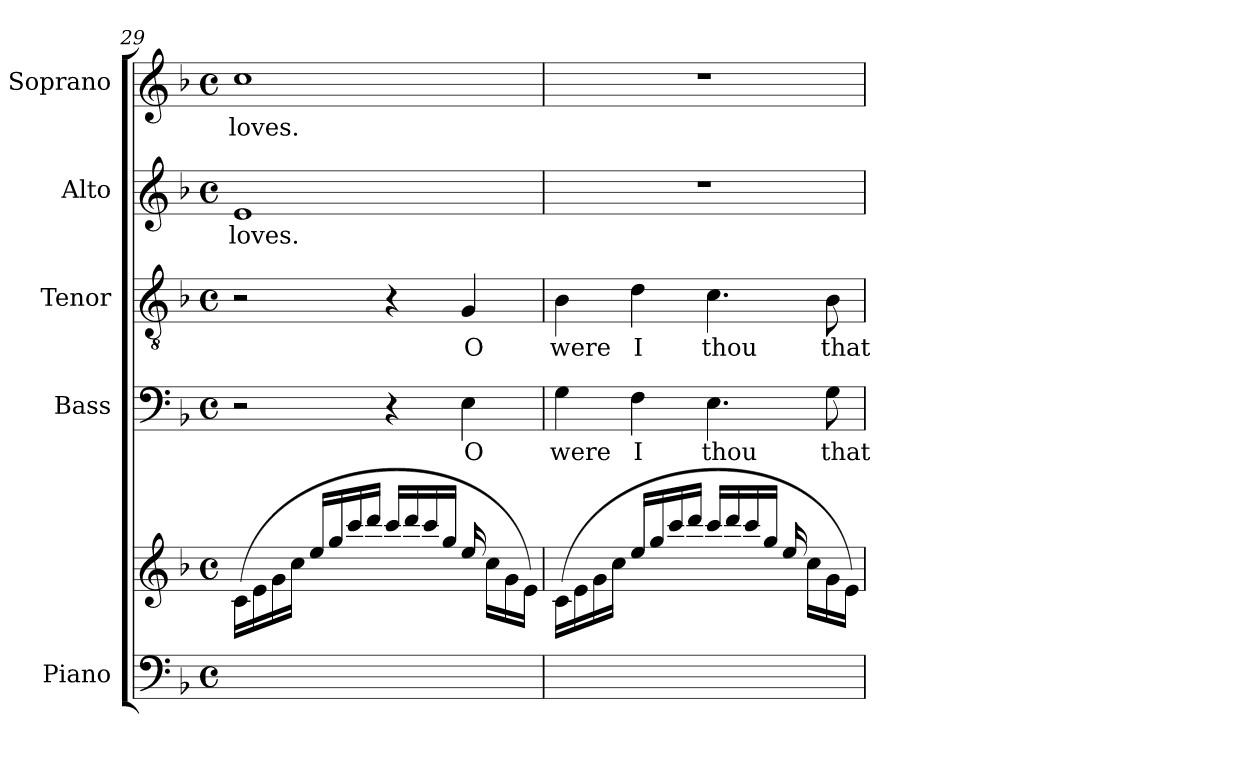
**kern	**kern	**kern	**text	**kern	**text	**kern	**text	**kern	**text
*part5	*part5	*part4	*part4	*part3	*part3	*part2	*part2	*part1	*part1
*staff6	*staff5	*staff4	*staff4	*staff3	*staff3	*staff2	*staff2	*staff1	*staff1
*I"Piano	*	*I"Bass	*	*I"Tenor	*	*I"Alto	*	*I"Soprano	*
*I'Pno	*	*	*	*	*	*	*	*	*
*clefF4	*clefG2	*clefF4	*	*clefGv2	*	*clefG2	*	*clefG2	*
*k[b-]	*k[b-]	*k[b-]	*	*k[b-]	*	*k[b-]	*	*k[b-]	*
*M4/4	*M4/4	*M4/4	*	*M4/4	*	*M4/4	*	*M4/4	*
*met(c)	*met(c)	*met(c)	*	*met(c)	*	*met(c)	*	*met(c)	*
=29	=29	=29	=29	=29	=29	=29	=29	=29	=29
1ryy	(16c\LL	2r	.	2r	.	1e	loves.	1cc	loves.
.	16e\	.	.	.	.	.	.	.	.
.	16g\	.	.	.	.	.	.	.	.
.	16cc\JJ	.	.	.	.	.	.	.	.
.	16ee/LL	.	.	.	.	.	.	.	.
.	16gg/	.	.	.	.	.	.	.	.
.	16ccc/	.	.	.	.	.	.	.	.
.	16ddd/JJ	.	.	.	.	.	.	.	.
.	16ccc/LL	4r	.	4r	.	.	.	.	.
.	16ddd/	.	.	.	.	.	.	.	.
.	16ccc/	.	.	.	.	.	.	.	.
.	16gg/JJ	.	.	.	.	.	.	.	.
.	16ee/	4E\	O	4G/	O	.	.	.	.
.	16cc\LL	.	.	.	.	.	.	.	.
.	16g\	.	.	.	.	.	.	.	.
.	16e\JJ)	.	.	.	.	.	.	.	.
=30	=30	=30	=30	=30	=30	=30	=30	=30	=30
1ryy	(16c\LL	4G\	were	4B-\	were	1r	.	1r	.
.	16e\	.	.	.	.	.	.	.	.
.	16g\	.	.	.	.	.	.	.	.
.	16cc\JJ	.	.	.	.	.	.	.	.
.	16ee/LL	4F\	I	4d\	I	.	.	.	.
.	16gg/	.	.	.	.	.	.	.	.
.	16ccc/	.	.	.	.	.	.	.	.
.	16ddd/JJ	.	.	.	.	.	.	.	.
.	16ccc/LL	4.E\	thou	4.c\	thou	.	.	.	.
.	16ddd/	.	.	.	.	.	.	.	.
.	16ccc/	.	.	.	.	.	.	.	.
.	16gg/JJ	.	.	.	.	.	.	.	.
.	16ee/	.	.	.	.	.	.	.	.
.	16cc\LL	.	.	.	.	.	.	.	.
.	16g\	8G\	that	8B-\	that	.	.	.	.
.	16e\JJ)	.	.	.	.	.	.	.	.
=	=	=	=	=	=	=	=	=	=
*-	*-	*-	*-	*-	*-	*-	*-	*-	*-
